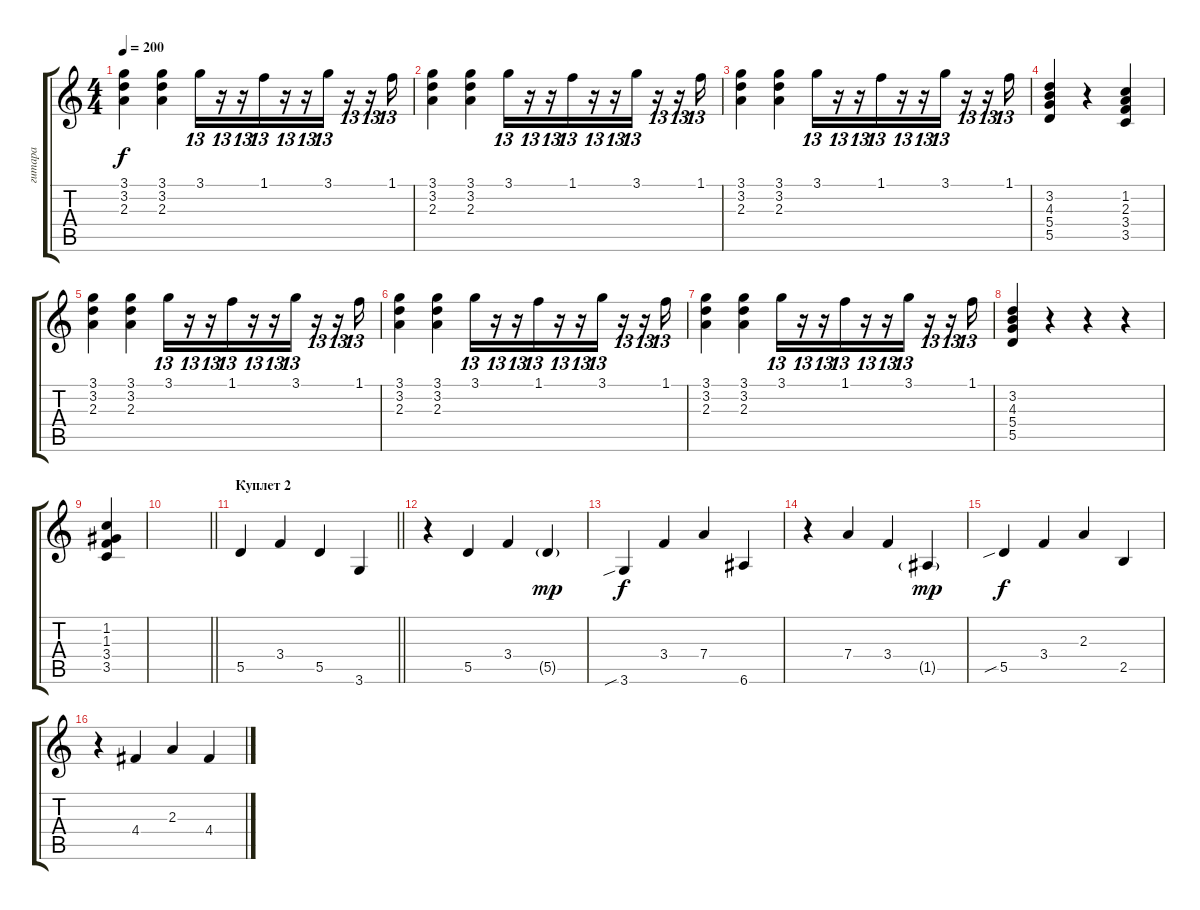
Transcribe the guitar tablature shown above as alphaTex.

\track ("гитара" "гитара") {instrument acousticguitarsteel}
\staff {score tabs}
\tuning (E4 B3 G3 D3 A2 E2) {hide}
\ts (4 4)
\tempo 200
\clef g2
\ks c
(3.1 3.2 2.3).4{dy f} (3.1 3.2 2.3).4 3.1.16{tu (13 8)} r.16{tu (13 8)} r.16{tu (13 8)} 1.1.16{tu (13 8)} r.16{tu (13 8)} r.16{tu (13 8)} 3.1.16{tu (13 8)} r.16{tu (13 8)} r.16{tu (13 8)} 1.1.16{tu (13 8)} |
(3.1 3.2 2.3).4 (3.1 3.2 2.3).4 3.1.16{tu (13 8)} r.16{tu (13 8)} r.16{tu (13 8)} 1.1.16{tu (13 8)} r.16{tu (13 8)} r.16{tu (13 8)} 3.1.16{tu (13 8)} r.16{tu (13 8)} r.16{tu (13 8)} 1.1.16{tu (13 8)} |
(3.1 3.2 2.3).4 (3.1 3.2 2.3).4 3.1.16{tu (13 8)} r.16{tu (13 8)} r.16{tu (13 8)} 1.1.16{tu (13 8)} r.16{tu (13 8)} r.16{tu (13 8)} 3.1.16{tu (13 8)} r.16{tu (13 8)} r.16{tu (13 8)} 1.1.16{tu (13 8)} |
(3.2 4.3 5.4 5.5).4 r.4 (1.2 2.3 3.4 3.5).4 |
(3.1 3.2 2.3).4 (3.1 3.2 2.3).4 3.1.16{tu (13 8)} r.16{tu (13 8)} r.16{tu (13 8)} 1.1.16{tu (13 8)} r.16{tu (13 8)} r.16{tu (13 8)} 3.1.16{tu (13 8)} r.16{tu (13 8)} r.16{tu (13 8)} 1.1.16{tu (13 8)} |
(3.1 3.2 2.3).4 (3.1 3.2 2.3).4 3.1.16{tu (13 8)} r.16{tu (13 8)} r.16{tu (13 8)} 1.1.16{tu (13 8)} r.16{tu (13 8)} r.16{tu (13 8)} 3.1.16{tu (13 8)} r.16{tu (13 8)} r.16{tu (13 8)} 1.1.16{tu (13 8)} |
(3.1 3.2 2.3).4 (3.1 3.2 2.3).4 3.1.16{tu (13 8)} r.16{tu (13 8)} r.16{tu (13 8)} 1.1.16{tu (13 8)} r.16{tu (13 8)} r.16{tu (13 8)} 3.1.16{tu (13 8)} r.16{tu (13 8)} r.16{tu (13 8)} 1.1.16{tu (13 8)} |
(3.2 4.3 5.4 5.5).4 r.4 r.4 r.4 |
(1.2 1.3 3.4 3.5).4 |
\barLineRight lightlight
|
\section ("" "Куплет 2")
\barLineRight lightlight
5.5.4 3.4.4 5.5.4 3.6.4 |
r.4 5.5.4 3.4.4 5.5{g}.4{dy mp} |
3.6{sib}.4{dy f} 3.4.4 7.4.4 6.6.4 |
r.4 7.4.4 3.4.4 1.5{g}.4{dy mp} |
5.5{sib}.4{dy f} 3.4.4 2.3.4 2.5.4 |
r.4 4.4.4 2.3.4 4.4.4
